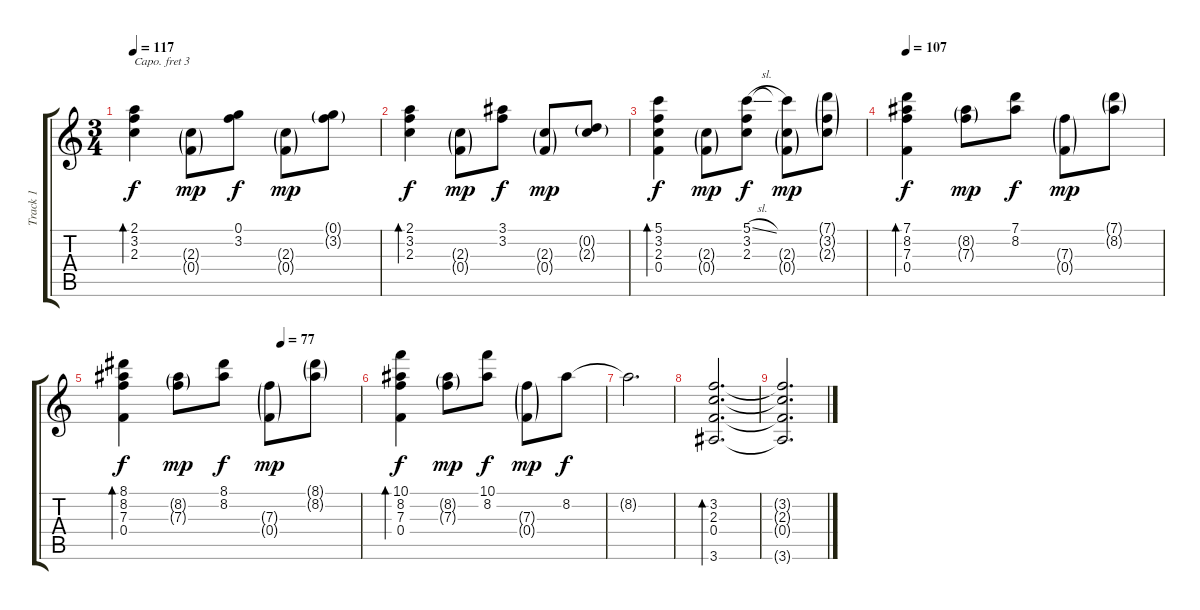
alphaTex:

\track ("Track 1" "Track 1") {instrument acousticguitarsteel}
\staff {score tabs}
\capo 3
\tuning (E4 B3 G3 D3 A2 E2) {hide}
\ts (3 4)
\tempo 117
\clef g2
\ks c
(2.1 3.2 2.3).4{bd 60 dy f} (2.3{g} 0.4{g}).8{dy mp} (0.1 3.2).8{dy f} (2.3{g} 0.4{g}).8{dy mp} (0.1{g} 3.2{g}).8 |
(2.1 3.2 2.3).4{bd 60 dy f} (2.3{g} 0.4{g}).8{dy mp} (3.1 3.2).8{dy f} (2.3{g} 0.4{g}).8{dy mp} (0.2{g} 2.3{g}).8 |
(5.1 3.2 2.3 0.4).4{bd 60 dy f} (2.3{g} 0.4{g}).8{dy mp} (5.1{sl} 3.2 2.3).8{dy f} (5.1{t} 2.3{g} 0.4{g}).8{dy mp} (7.1{g} 3.2{g} 2.3{g}).8 |
\tempo 107
(7.1 8.2 7.3 0.4).4{bd 60 dy f} (8.2{g} 7.3{g}).8{dy mp} (7.1 8.2).8{dy f} (7.3{g} 0.4{g}).8{dy mp} (7.1{g} 8.2{g}).8 |
\tempo (77 0.6666666666666666)
(8.1 8.2 7.3 0.4).4{bd 60 dy f} (8.2{g} 7.3{g}).8{dy mp} (8.1 8.2).8{dy f} (7.3{g} 0.4{g}).8{dy mp} (8.1{g} 8.2{g}).8 |
(10.1 8.2 7.3 0.4).4{bd 60 dy f} (8.2{g} 7.3{g}).8{dy mp} (10.1 8.2).8{dy f} (7.3{g} 0.4{g}).8{dy mp} 8.2.8{dy f} |
8.2{t}.2{d} |
(3.2 2.3 0.4 3.6).2{d bd 240} |
(3.2{t} 2.3{t} 0.4{t} 3.6{t}).2{d}
